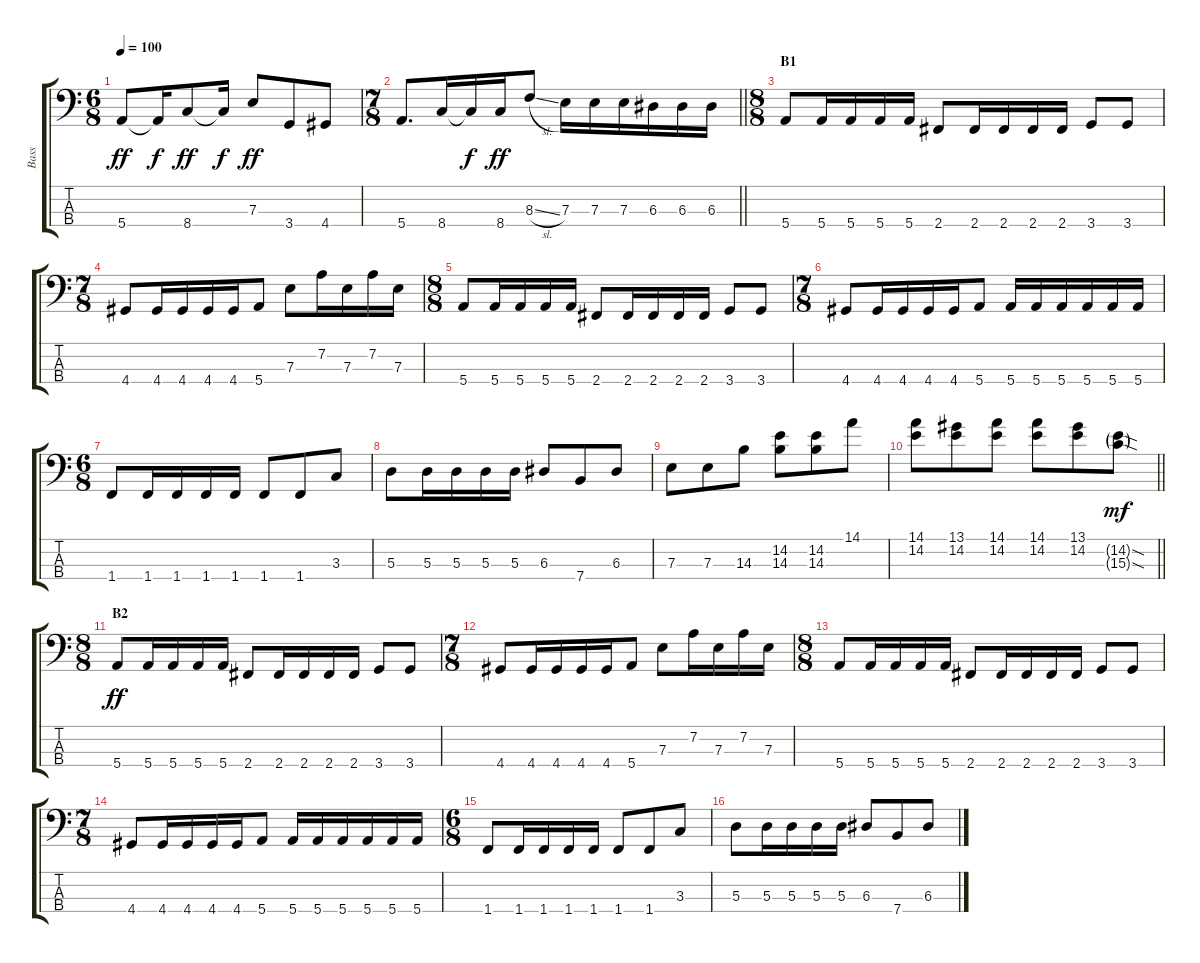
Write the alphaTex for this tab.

\track ("Bass" "Bass") {instrument electricbasspick}
\staff {score tabs}
\tuning (G2 D2 A1 E1) {hide}
\ts (6 8)
\tempo 100
\clef f4
\ks c
5.4.8{dy ff} 5.4{t}.16{dy f} 8.4.8{dy ff} 8.4{t}.16{dy f} 7.3.8{dy ff} 3.4.8 4.4.8 |
\ts (7 8)
\barLineRight lightlight
5.4.8{d} 8.4.16 8.4{t}.16{dy f} 8.4.16{dy ff} 8.3{sl}.8 7.3.16 7.3.16 7.3.16 6.3.16 6.3.16 6.3.16 |
\ts (8 8)
\section ("" "B1")
5.4.8 5.4.16 5.4.16 5.4.16 5.4.16 2.4.8 2.4.16 2.4.16 2.4.16 2.4.16 3.4.8 3.4.8 |
\ts (7 8)
4.4.8 4.4.16 4.4.16 4.4.16 4.4.16 5.4.8 7.3.8 7.2.16 7.3.16 7.2.16 7.3.16 |
\ts (8 8)
5.4.8 5.4.16 5.4.16 5.4.16 5.4.16 2.4.8 2.4.16 2.4.16 2.4.16 2.4.16 3.4.8 3.4.8 |
\ts (7 8)
4.4.8 4.4.16 4.4.16 4.4.16 4.4.16 5.4.8 5.4.16 5.4.16 5.4.16 5.4.16 5.4.16 5.4.16 |
\ts (6 8)
1.4.8 1.4.16 1.4.16 1.4.16 1.4.16 1.4.8 1.4.8 3.3.8 |
5.3.8 5.3.16 5.3.16 5.3.16 5.3.16 6.3.8 7.4.8 6.3.8 |
7.3.8 7.3.8 14.3.8 (14.2 14.3).8 (14.2 14.3).8 14.1.8 |
\barLineRight lightlight
(14.1 14.2).8 (13.1 14.2).8 (14.1 14.2).8 (14.1 14.2).8 (13.1 14.2).8 (14.2{sod g} 15.3{sod g}).8{dy mf} |
\ts (8 8)
\section ("" "B2")
5.4.8{dy ff} 5.4.16 5.4.16 5.4.16 5.4.16 2.4.8 2.4.16 2.4.16 2.4.16 2.4.16 3.4.8 3.4.8 |
\ts (7 8)
4.4.8 4.4.16 4.4.16 4.4.16 4.4.16 5.4.8 7.3.8 7.2.16 7.3.16 7.2.16 7.3.16 |
\ts (8 8)
5.4.8 5.4.16 5.4.16 5.4.16 5.4.16 2.4.8 2.4.16 2.4.16 2.4.16 2.4.16 3.4.8 3.4.8 |
\ts (7 8)
4.4.8 4.4.16 4.4.16 4.4.16 4.4.16 5.4.8 5.4.16 5.4.16 5.4.16 5.4.16 5.4.16 5.4.16 |
\ts (6 8)
1.4.8 1.4.16 1.4.16 1.4.16 1.4.16 1.4.8 1.4.8 3.3.8 |
5.3.8 5.3.16 5.3.16 5.3.16 5.3.16 6.3.8 7.4.8 6.3.8
